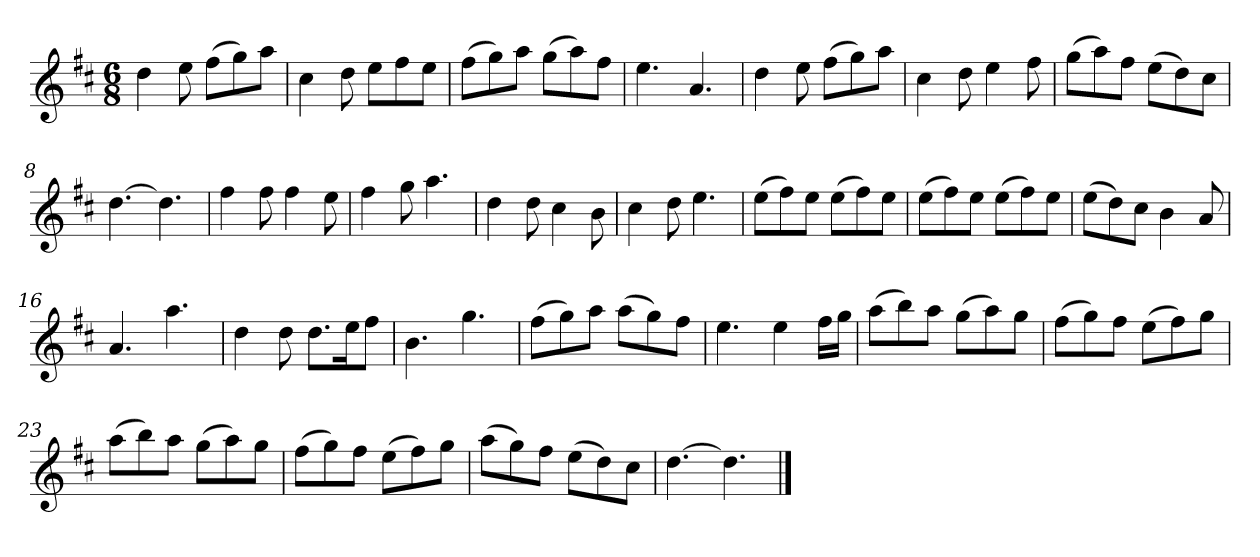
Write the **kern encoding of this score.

**kern
*part1
*staff1
*k[f#c#]
*M6/8
*MM120
=1
4dd
8ee
(8ff#L
8gg)
8aaJ
=2
4cc#
8dd
8eeL
8ff#
8eeJ
=3
(8ff#L
8gg)
8aaJ
(8ggL
8aa)
8ff#J
=4
4.ee
4.a
=5
4dd
8ee
(8ff#L
8gg)
8aaJ
=6
4cc#
8dd
4ee
8ff#
=7
(8ggL
8aa)
8ff#J
(8eeL
8dd)
8cc#J
=8
[4.dd
4.dd]
=9
4ff#
8ff#
4ff#
8ee
=10
4ff#
8gg
4.aa
=11
4dd
8dd
4cc#
8b
=12
4cc#
8dd
4.ee
=13
(8eeL
8ff#)
8eeJ
(8eeL
8ff#)
8eeJ
=14
(8eeL
8ff#)
8eeJ
(8eeL
8ff#)
8eeJ
=15
(8eeL
8dd)
8cc#J
4b
8a
=16
4.a
4.aa
=17
4dd
8dd
8.ddL
16eeK
8ff#J
=18
4.b
4.gg
=19
(8ff#L
8gg)
8aaJ
(8aaL
8gg)
8ff#J
=20
4.ee
4ee
16ff#LL
16ggJJ
=21
(8aaL
8bb)
8aaJ
(8ggL
8aa)
8ggJ
=22
(8ff#L
8gg)
8ff#J
(8eeL
8ff#)
8ggJ
=23
(8aaL
8bb)
8aaJ
(8ggL
8aa)
8ggJ
=24
(8ff#L
8gg)
8ff#J
(8eeL
8ff#)
8ggJ
=25
(8aaL
8gg)
8ff#J
(8eeL
8dd)
8cc#J
=26
[4.dd
4.dd]
==
*-
